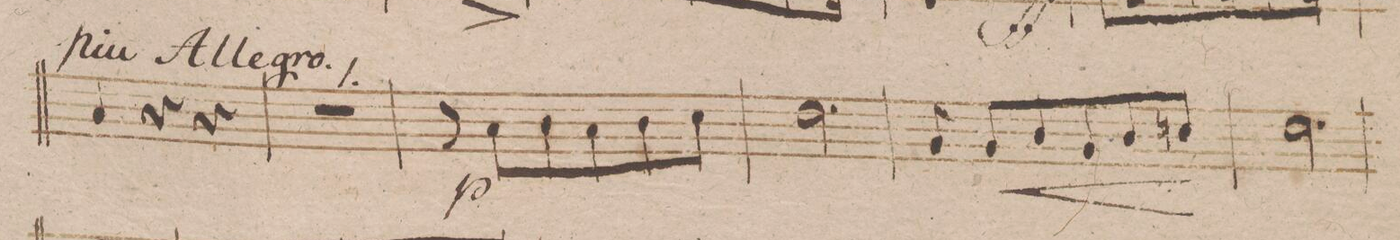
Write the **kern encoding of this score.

**kern	**dynam
*I"Violon e Violoncello	*
*clefF4	*
*k[b-]	*
*met(c)	*
*M3/4	*
4C/	.
4r	.
4r	.
=34	=34
2.r	.
=35	=35
8r	p
8C\L	.
8D\	.
8C\	.
8D\	.
8E\J	.
=36	=36
*2\right	*
2.F\	.
=37	=37
8BB-/	.
8BB-/L	<
8D/	.
8BB-/	.
8D/	.
8En/J	[
=38	=38
2.F\	.
=39	=39
*-	*-
